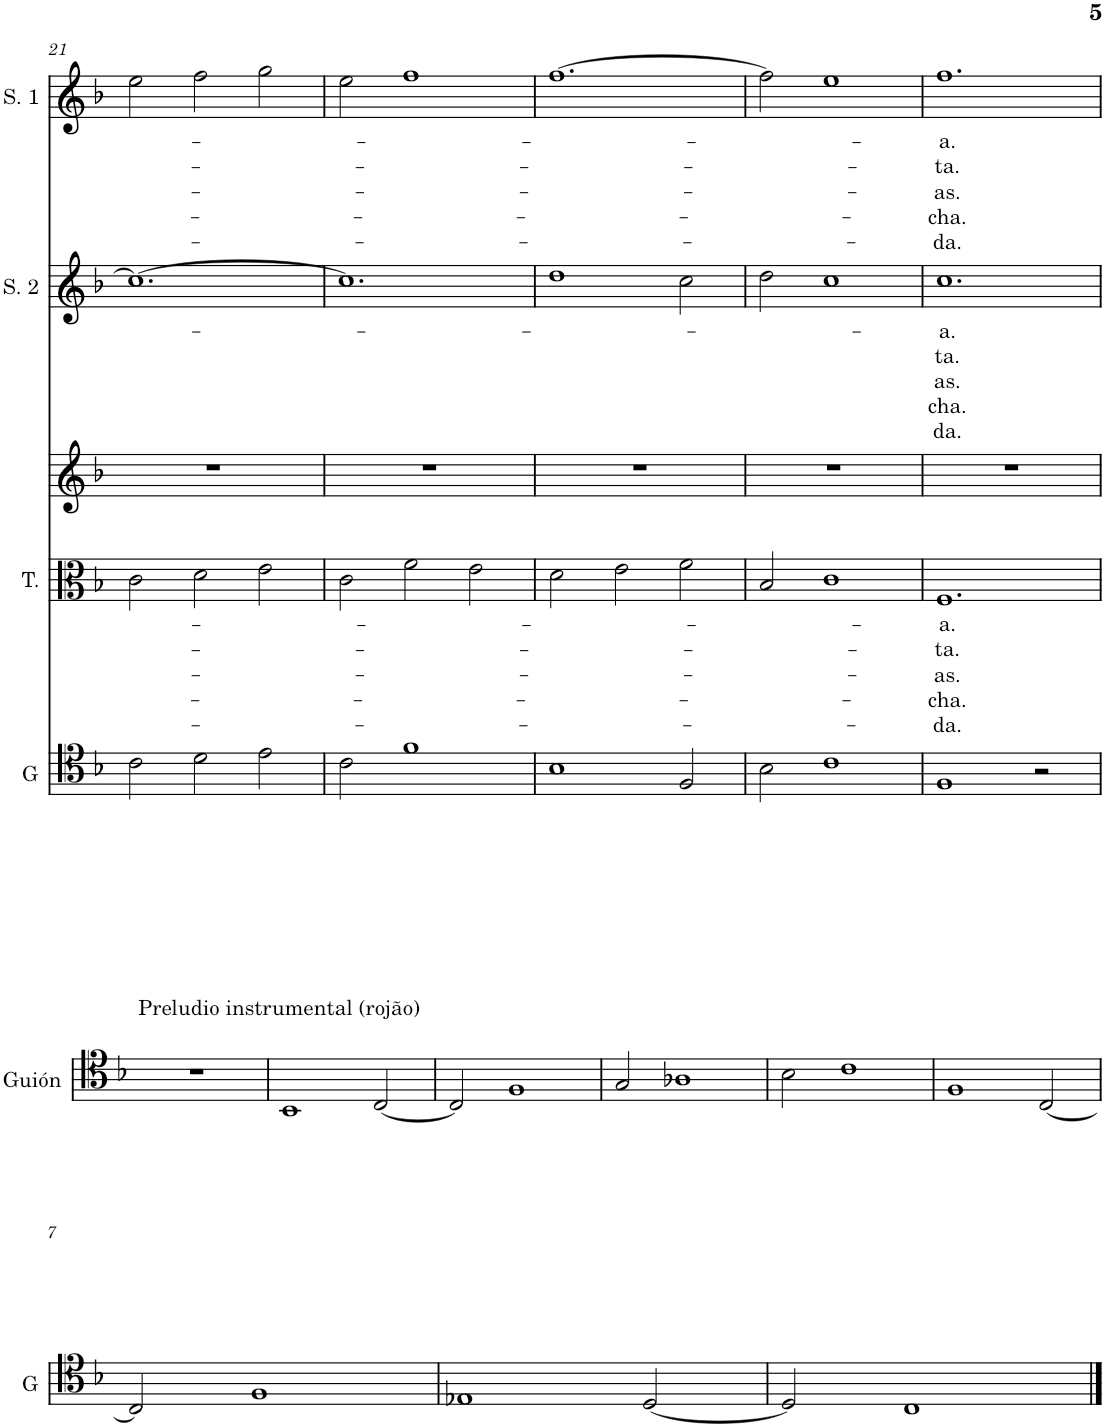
**kern	**kern	**text	**text	**text	**text	**text	**kern	**kern	**text	**text	**text	**text	**text	**kern	**text	**text	**text	**text	**text
*part5	*part4	*part4	*part4	*part4	*part4	*part4	*part3	*part2	*part2	*part2	*part2	*part2	*part2	*part1	*part1	*part1	*part1	*part1	*part1
*staff5	*staff4	*staff4	*staff4	*staff4	*staff4	*staff4	*staff3	*staff2	*staff2	*staff2	*staff2	*staff2	*staff2	*staff1	*staff1	*staff1	*staff1	*staff1	*staff1
*I"Guión	*I"Tenor	*	*	*	*	*	*I"A. Bu.	*I"Soprano 2	*	*	*	*	*	*I"Soprano 1	*	*	*	*	*
*I'G	*I'T.	*	*	*	*	*	*	*I'S. 2	*	*	*	*	*	*I'S. 1	*	*	*	*	*
!!LO:PB:g=z
*clefC4	*clefC3	*	*	*	*	*	*clefG2	*clefG2	*	*	*	*	*	*clefG2	*	*	*	*	*
*k[b-]	*k[b-]	*	*	*	*	*	*k[b-]	*k[b-]	*	*	*	*	*	*k[b-]	*	*	*	*	*
*M3/2	*M3/2	*	*	*	*	*	*M3/2	*M3/2	*	*	*	*	*	*M3/2	*	*	*	*	*
=21	=21	=21	=21	=21	=21	=21	=21	=21	=21	=21	=21	=21	=21	=21	=21	=21	=21	=21	=21
2c\	2c\	.	.	.	.	.	1.r	1.cc_	.	.	.	.	.	2ee\	.	.	.	.	.
2d\	2d\	.	.	.	.	.	.	.	.	.	.	.	.	2ff\	.	.	.	.	.
2e\	2e\	.	.	.	.	.	.	.	.	.	.	.	.	2gg\	.	.	.	.	.
=22	=22	=22	=22	=22	=22	=22	=22	=22	=22	=22	=22	=22	=22	=22	=22	=22	=22	=22	=22
2c\	2c\	.	.	.	.	.	1.r	1.cc]	.	.	.	.	.	2ee\	.	.	.	.	.
1f	2f\	.	.	.	.	.	.	.	.	.	.	.	.	1ff	.	.	.	.	.
.	2e\	.	.	.	.	.	.	.	.	.	.	.	.	.	.	.	.	.	.
=23	=23	=23	=23	=23	=23	=23	=23	=23	=23	=23	=23	=23	=23	=23	=23	=23	=23	=23	=23
1B-	2d\	.	.	.	.	.	1.r	1dd	.	.	.	.	.	[1.ff	.	.	.	.	.
.	2e\	.	.	.	.	.	.	.	.	.	.	.	.	.	.	.	.	.	.
2F/	2f\	.	.	.	.	.	.	2cc\	.	.	.	.	.	.	.	.	.	.	.
=24	=24	=24	=24	=24	=24	=24	=24	=24	=24	=24	=24	=24	=24	=24	=24	=24	=24	=24	=24
2B-\	2B-/	.	.	.	.	.	1.r	2dd\	.	.	.	.	.	2ff\]	.	.	.	.	.
1c	1c	.	.	.	.	.	.	1cc	.	.	.	.	.	1ee	.	.	.	.	.
=25	=25	=25	=25	=25	=25	=25	=25	=25	=25	=25	=25	=25	=25	=25	=25	=25	=25	=25	=25
!	!	!LO:LY:b	!LO:LY:b	!LO:LY:b	!LO:LY:b	!LO:LY:b	!	!	!LO:LY:b	!LO:LY:b	!LO:LY:b	!LO:LY:b	!LO:LY:b	!	!LO:LY:b	!LO:LY:b	!LO:LY:b	!LO:LY:b	!LO:LY:b
1F	1.F	-a.	-ta.	-as.	-cha.	-da.	1.r	1.cc	-a.	-ta.	-as.	-cha.	-da.	1.ff	-a.	-ta.	-as.	-cha.	-da.
2r	.	.	.	.	.	.	.	.	.	.	.	.	.	.	.	.	.	.	.
!!LO:LB:g=z
=1	=1	=1	=1	=1	=1	=1	=1	=1	=1	=1	=1	=1	=1	=1	=1	=1	=1	=1	=1
*	*stria5	*	*	*	*	*	*	*	*	*	*	*	*	*	*	*	*	*	*
1.r	1.r	.	.	.	.	.	1.r	1.r	.	.	.	.	.	1.r	.	.	.	.	.
=2	=2	=2	=2	=2	=2	=2	=2	=2	=2	=2	=2	=2	=2	=2	=2	=2	=2	=2	=2
!LO:TX:a:t=Preludio instrumental (rojão)	!	!	!	!	!	!	!	!	!	!	!	!	!	!	!	!	!	!	!
1BB-	1.r	.	.	.	.	.	1.r	1.r	.	.	.	.	.	1.r	.	.	.	.	.
[2C/	.	.	.	.	.	.	.	.	.	.	.	.	.	.	.	.	.	.	.
=3	=3	=3	=3	=3	=3	=3	=3	=3	=3	=3	=3	=3	=3	=3	=3	=3	=3	=3	=3
2C/]	1.r	.	.	.	.	.	1.r	1.r	.	.	.	.	.	1.r	.	.	.	.	.
1F	.	.	.	.	.	.	.	.	.	.	.	.	.	.	.	.	.	.	.
=4	=4	=4	=4	=4	=4	=4	=4	=4	=4	=4	=4	=4	=4	=4	=4	=4	=4	=4	=4
2G/	1.r	.	.	.	.	.	1.r	1.r	.	.	.	.	.	1.r	.	.	.	.	.
1A-X	.	.	.	.	.	.	.	.	.	.	.	.	.	.	.	.	.	.	.
=5	=5	=5	=5	=5	=5	=5	=5	=5	=5	=5	=5	=5	=5	=5	=5	=5	=5	=5	=5
2B-\	1.r	.	.	.	.	.	1.r	1.r	.	.	.	.	.	1.r	.	.	.	.	.
1c	.	.	.	.	.	.	.	.	.	.	.	.	.	.	.	.	.	.	.
=6	=6	=6	=6	=6	=6	=6	=6	=6	=6	=6	=6	=6	=6	=6	=6	=6	=6	=6	=6
1F	1.r	.	.	.	.	.	1.r	1.r	.	.	.	.	.	1.r	.	.	.	.	.
[2C/	.	.	.	.	.	.	.	.	.	.	.	.	.	.	.	.	.	.	.
!!LO:LB:g=z
=7	=7	=7	=7	=7	=7	=7	=7	=7	=7	=7	=7	=7	=7	=7	=7	=7	=7	=7	=7
2C/]	1.r	.	.	.	.	.	1.r	1.r	.	.	.	.	.	1.r	.	.	.	.	.
1F	.	.	.	.	.	.	.	.	.	.	.	.	.	.	.	.	.	.	.
=8	=8	=8	=8	=8	=8	=8	=8	=8	=8	=8	=8	=8	=8	=8	=8	=8	=8	=8	=8
1E-X	1.r	.	.	.	.	.	1.r	1.r	.	.	.	.	.	1.r	.	.	.	.	.
[2D/	.	.	.	.	.	.	.	.	.	.	.	.	.	.	.	.	.	.	.
=9	=9	=9	=9	=9	=9	=9	=9	=9	=9	=9	=9	=9	=9	=9	=9	=9	=9	=9	=9
2D/]	1.r	.	.	.	.	.	1.r	1.r	.	.	.	.	.	1.r	.	.	.	.	.
1C	.	.	.	.	.	.	.	.	.	.	.	.	.	.	.	.	.	.	.
==	==	==	==	==	==	==	==	==	==	==	==	==	==	==	==	==	==	==	==
*-	*-	*-	*-	*-	*-	*-	*-	*-	*-	*-	*-	*-	*-	*-	*-	*-	*-	*-	*-
